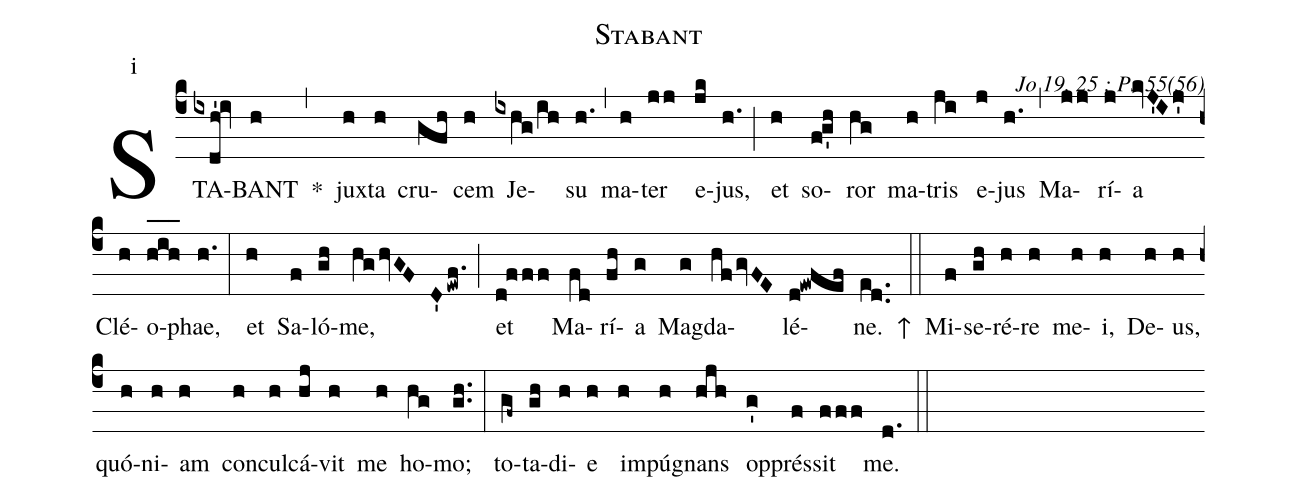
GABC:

name:Stabant;
commentary:Jo 19, 25 ; Ps 55(56);
mode:i;
%%
(c4) STA(ixdh'!iv)BANT(h) *(,) jux(h)ta(h) cru(gfh)cem(h) Je(ixhg/ih)su(h.) (,) ma(h)ter(jj) e(jk)jus,(h.) (;) et(h) so(f!g'h)ror(hg) ma(h)tris(ji) e(j)jus(h.) (,) Ma(jj)rí(j)a(kvJ'Ij') Clé(h)o(h_[oh:h]i_[oh:h]h_[oh:h])phae,(h.) (:) et(h) Sa(f)ló(gh)me,(hg/hvGF D'ewf.) (;) et(d!fff) Ma(fd)rí(fh)a(g) Ma(g)gda(hfgvFE)lé(d!ewfef)ne.(ed..) ↑(::) Mi(f)se(gh)ré(h)re(h) me(h)i,(h) De(h)us,(h) quó(h)ni(h)am(h) con(h)cul(h)cá(hj)vit(h) me(h) ho(hg)mo;(gh..) (:) to(gf~)ta(gh)di(h)e(h) im(h)pú(h)gnans(hjh) op(g')prés(f)sit(fff) me.(d.) (::)
